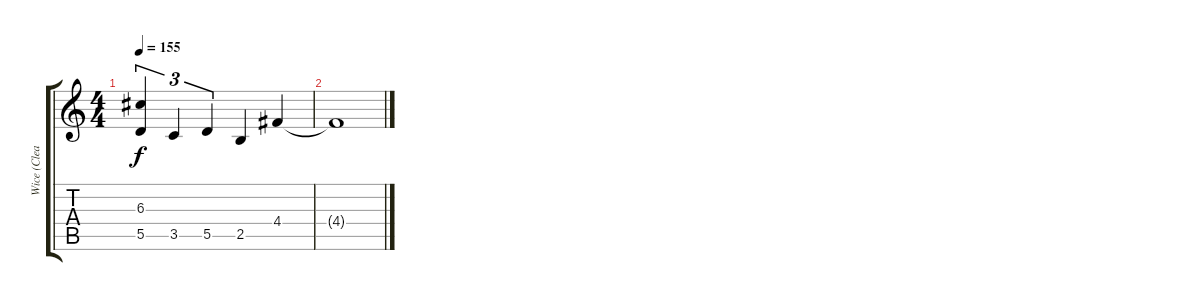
\track ("Wice (Clean)" "Wice (Clea") {instrument electricguitarclean}
\staff {score tabs}
\tuning (E4 B3 G3 D3 A2 E2) {hide}
\ts (4 4)
\tempo 155
\clef g2
\ks c
(6.3{t} 5.5).4{tu (3 2) dy f instrument electricguitarclean} 3.5.4{tu (3 2)} 5.5.4{tu (3 2)} 2.5.4 4.4.4 |
4.4{t}.1
